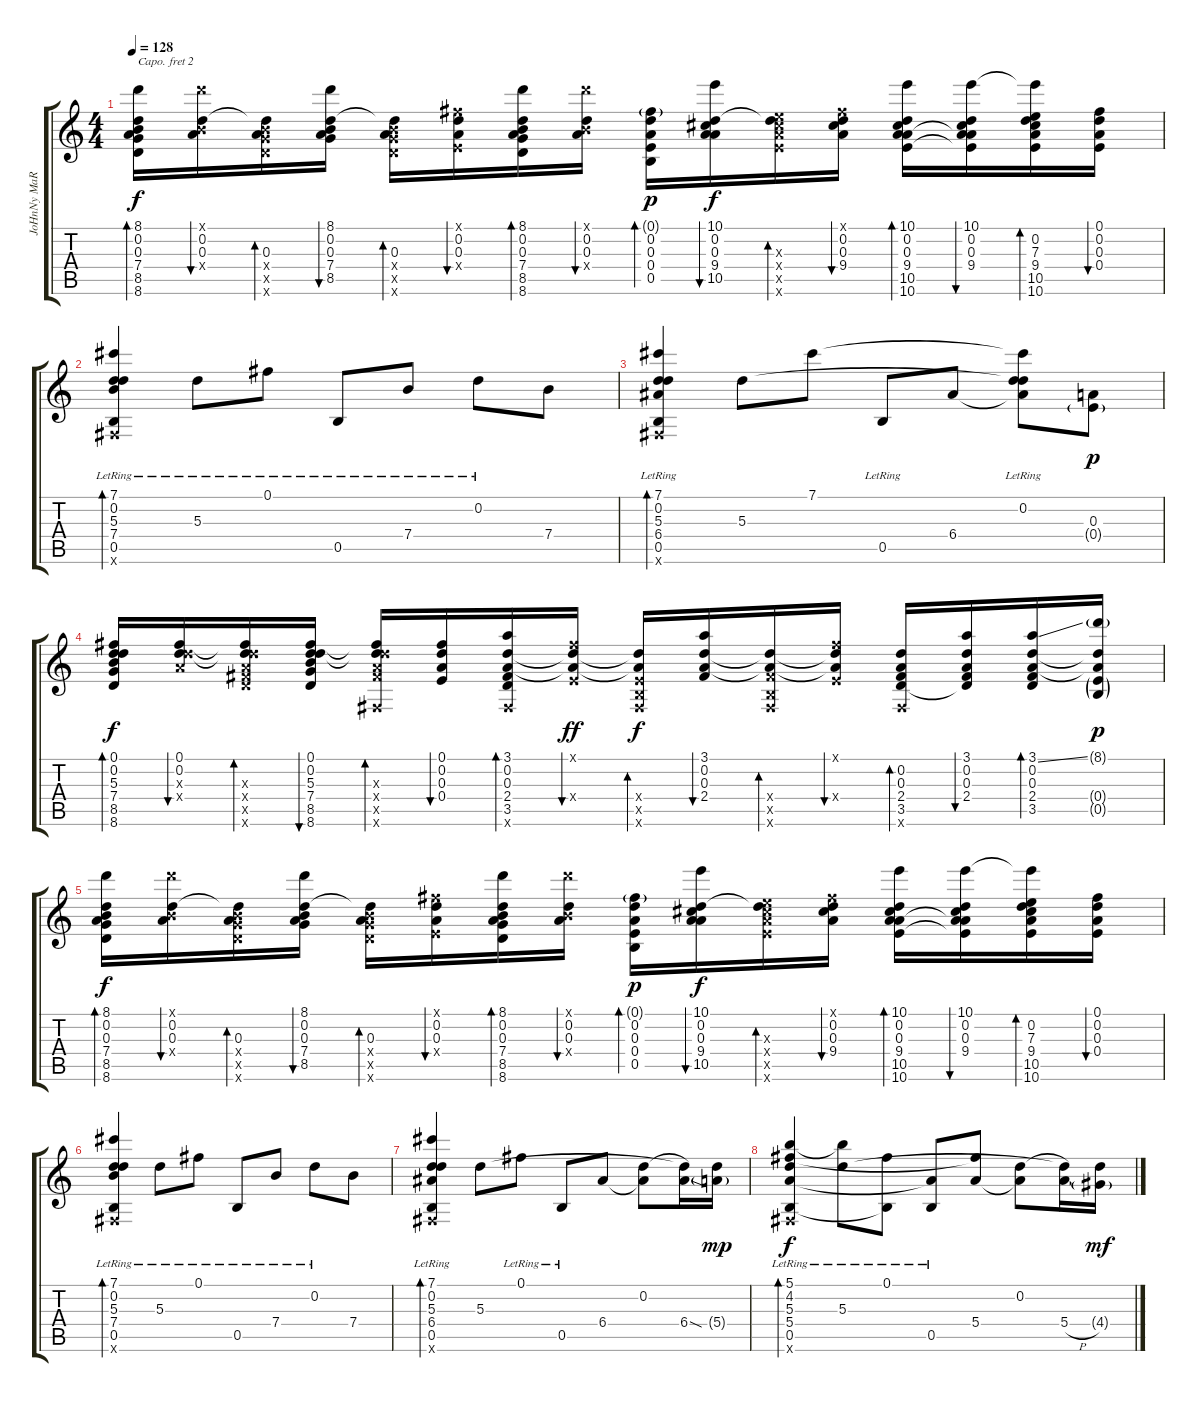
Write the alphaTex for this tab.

\track ("JoHnNy MaRr" "JoHnNy MaR") {instrument electricguitarclean}
\staff {score tabs}
\capo 2
\tuning (E4 C4 G3 D3 A2 E2) {hide}
\ts (4 4)
\tempo 128
\clef g2
\ks c
(8.1 0.2 0.3 7.4 8.5 8.6).16{bd 30 dy f} (8.1{x} 0.2 0.3 7.4{x}).16{bu 30} (0.2{t} 0.3 7.4{x} 8.5{x} 8.6{x}).16{bd 30} (8.1 0.2 0.3 7.4 8.5).16{bu 30} (0.2{t} 0.3 7.4{x} 8.5{x} 8.6{x}).16{bd 30} (0.1{x} 0.2 0.3 0.4{x}).16{bu 30} (8.1 0.2 0.3 7.4 8.5 8.6).16{bd 30} (8.1{x} 0.2 0.3 7.4{x}).16{bu 30} (0.1{g} 0.2 0.3 0.4 0.5).16{bd 30 dy p} (10.1 0.2 0.3 9.4 10.5).16{bu 30 dy f} (0.2{t} 7.3{x} 9.4{x} 10.5{x} 10.6{x}).16{bd 30} (0.1{x} 0.2 0.3 9.4).16{bu 30} (10.1 0.2 0.3 9.4 10.5 10.6).16{bd 30} (10.1 0.2 0.3 9.4 10.5{t} 10.6{t}).16{bu 30} (10.1{t} 0.2 7.3 9.4 10.5 10.6).16{bd 30} (0.1 0.2 0.3 0.4).16{bu 30} |
(7.1{lr} 0.2{lr} 5.3 7.4{lr} 0.5{lr} 0.6{x}).4{bd 120} 5.3{lr}.8 0.1{lr}.8 0.5{lr}.8 7.4{lr}.8 0.2{lr}.8 7.4.8 |
(7.1{lr} 0.2{lr} 5.3 6.4{lr} 0.5{lr} 0.6{x}).4{bd 120} 5.3.8 7.1.8 0.5{lr}.8 6.4.8 (7.1{t} 0.2{lr} 5.3{t} 6.4{t}).8 (0.3 0.4{g}).8{dy p} |
(0.1 0.2 5.3 7.4 8.5 8.6).16{bd 30 dy f} (0.1 0.2 5.3{x} 5.4{x}).16{bu 30} (0.1{t} 0.2{t} 5.3{x} 5.4{x} 7.5{x} 8.6{x}).16{bd 30} (0.1 0.2 5.3 7.4 8.5 8.6).16{bu 30} (0.1{t} 0.2{t} 5.3{x} 5.4{x} 7.5{x} 0.6{x}).16{bd 30} (0.1 0.2 0.3 0.4).16{bu 30} (3.1 0.2 0.3 2.4 3.5 0.6{x}).16{bd 30} (0.1{x} 0.2{t} 0.3{t} 0.4{x}).16{bu 30 dy ff} (0.2{t} 0.3{t} 0.4{x} 0.5{x} 0.6{x}).16{bd 30 dy f} (3.1 0.2 0.3 2.4).16{bu 30} (0.2{t} 0.3{t} 2.4{x} 0.5{x} 0.6{x}).16{bd 30} (0.1{x} 0.2{t} 0.3{t} 0.4{x}).16{bu 30} (0.2 0.3 2.4 3.5 0.6{x}).16{bd 30} (3.1 0.2 0.3 2.4 3.5{t}).16{bu 30} (3.1{ss} 0.2 0.3 2.4 3.5).16{bd 30} (8.1{g} 0.2{t} 0.3{t} 0.4{g} 0.5{g}).16{dy p} |
(8.1 0.2 0.3 7.4 8.5 8.6).16{bd 30 dy f} (8.1{x} 0.2 0.3 7.4{x}).16{bu 30} (0.2{t} 0.3 7.4{x} 8.5{x} 8.6{x}).16{bd 30} (8.1 0.2 0.3 7.4 8.5).16{bu 30} (0.2{t} 0.3 7.4{x} 8.5{x} 8.6{x}).16{bd 30} (0.1{x} 0.2 0.3 0.4{x}).16{bu 30} (8.1 0.2 0.3 7.4 8.5 8.6).16{bd 30} (8.1{x} 0.2 0.3 7.4{x}).16{bu 30} (0.1{g} 0.2 0.3 0.4 0.5).16{bd 30 dy p} (10.1 0.2 0.3 9.4 10.5).16{bu 30 dy f} (0.2{t} 7.3{x} 9.4{x} 10.5{x} 10.6{x}).16{bd 30} (0.1{x} 0.2 0.3 9.4).16{bu 30} (10.1 0.2 0.3 9.4 10.5 10.6).16{bd 30} (10.1 0.2 0.3 9.4 10.5{t} 10.6{t}).16{bu 30} (10.1{t} 0.2 7.3 9.4 10.5 10.6).16{bd 30} (0.1 0.2 0.3 0.4).16{bu 30} |
(7.1{lr} 0.2{lr} 5.3 7.4{lr} 0.5{lr} 0.6{x}).4{bd 120} 5.3{lr}.8 0.1{lr}.8 0.5{lr}.8 7.4{lr}.8 0.2{lr}.8 7.4.8 |
(7.1{lr} 0.2{lr} 5.3 6.4{lr} 0.5{lr} 0.6{x}).4{bd 120} 5.3.8 0.1{lr}.8 0.5{lr}.8 6.4.8 (0.2 6.4{t}).8 (5.3{t} 6.4{sod}).16 (0.2{t} 5.4{g}).16{dy mp} |
(5.1 4.2{lr} 5.3 5.4 0.5{lr} 0.6{x}).4{bd 120 dy f} (5.1{t} 5.3{lr}).8 (0.1{lr} 0.5{t}).8 (5.4{t} 0.5{lr}).8 (4.2{t} 5.4).8 (0.2 5.4{t}).8 (5.3{t} 5.4{h}).16 (0.2{t} 4.4{g}).16{dy mf}
